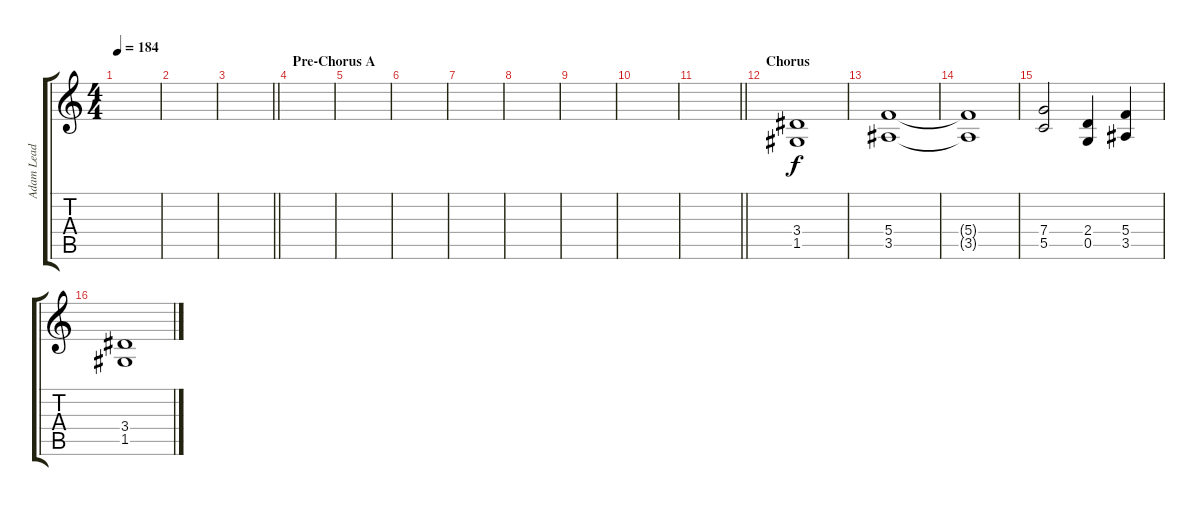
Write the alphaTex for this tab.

\track ("Adam Lead" "Adam Lead") {instrument distortionguitar}
\staff {score tabs}
\tuning (D4 A3 F3 C3 G2 C2) {hide}
\ts (4 4)
\tempo 184
\clef g2
\ks c
|
|
\barLineRight lightlight
|
\section ("" "Pre-Chorus A")
|
|
|
|
|
|
|
\barLineRight lightlight
|
\section ("" "Chorus")
(3.4 1.5).1 |
(5.4 3.5).1 |
(5.4{t} 3.5{t}).1 |
(7.4 5.5).2 (2.4 0.5).4 (5.4 3.5).4 |
(3.4 1.5).1
